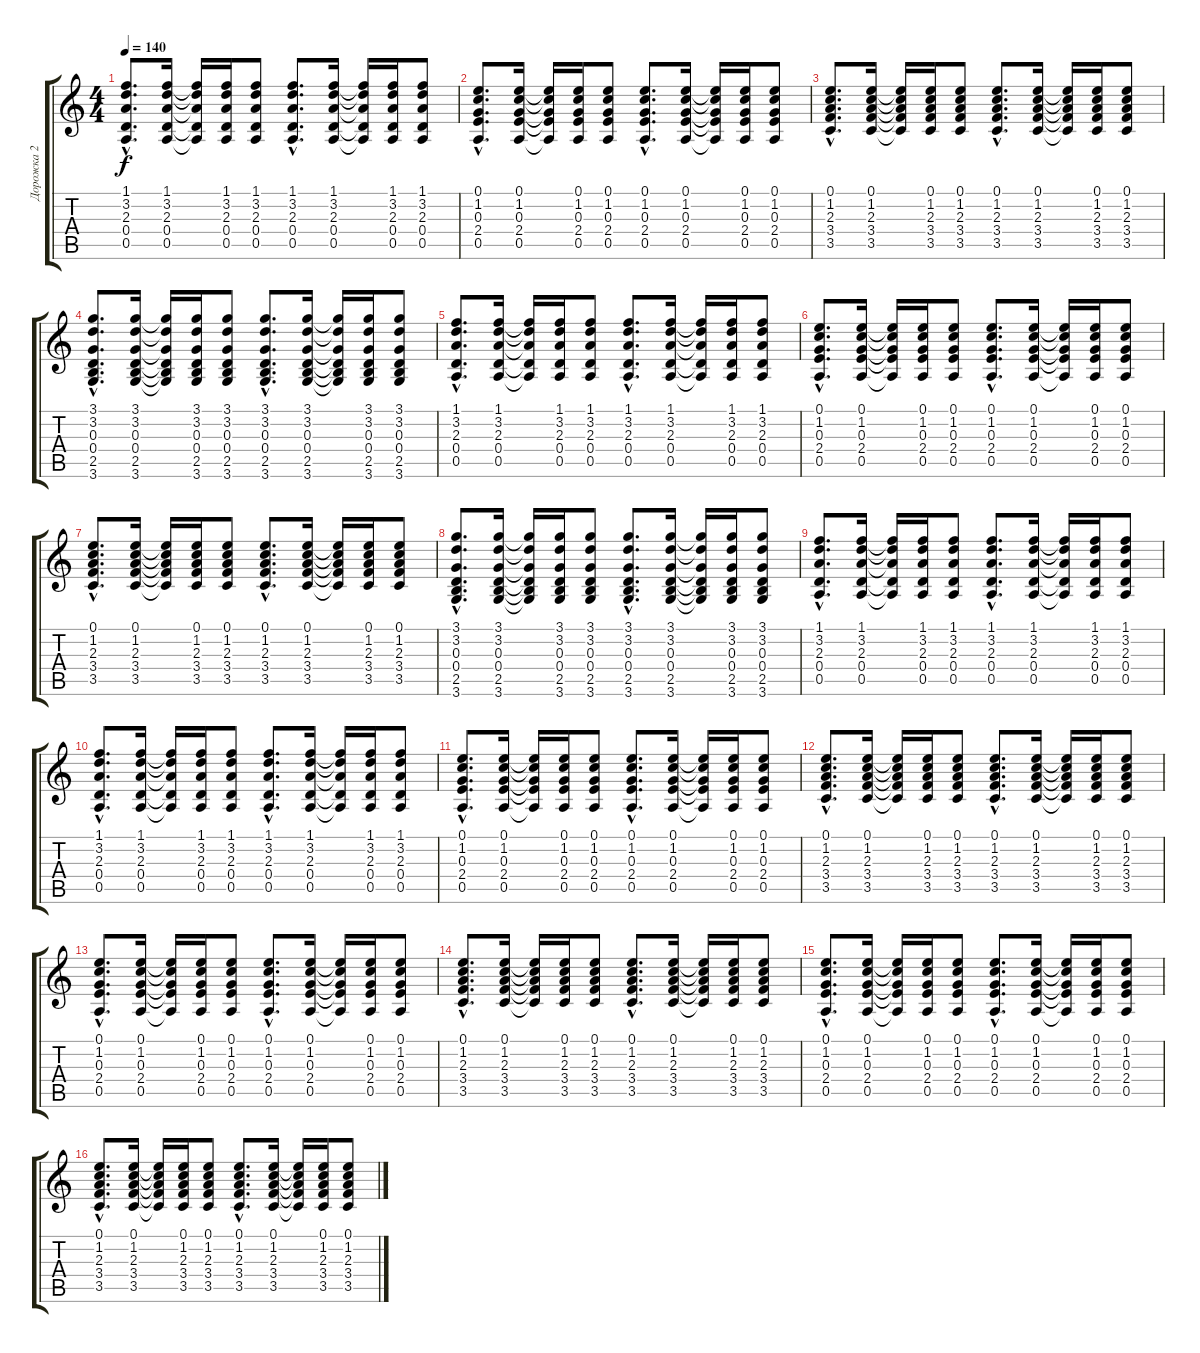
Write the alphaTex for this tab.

\track ("Дорожка 2" "Дорожка 2") {instrument acousticguitarsteel}
\staff {score tabs}
\tuning (E4 B3 G3 D3 A2 E2) {hide}
\ts (4 4)
\tempo 140
\clef g2
\ks c
(1.1{hac} 3.2{hac} 2.3{hac} 0.4{hac} 0.5{hac}).8{d dy f} (1.1 3.2 2.3 0.4 0.5).16 (1.1{t} 3.2{t} 2.3{t} 0.4{t} 0.5{t}).16 (1.1 3.2 2.3 0.4 0.5).16 (1.1 3.2 2.3 0.4 0.5).8 (1.1{hac} 3.2{hac} 2.3{hac} 0.4{hac} 0.5{hac}).8{d} (1.1 3.2 2.3 0.4 0.5).16 (1.1{t} 3.2{t} 2.3{t} 0.4{t} 0.5{t}).16 (1.1 3.2 2.3 0.4 0.5).16 (1.1 3.2 2.3 0.4 0.5).8 |
(0.1{hac} 1.2{hac} 0.3{hac} 2.4{hac} 0.5{hac}).8{d} (0.1 1.2 0.3 2.4 0.5).16 (0.1{t} 1.2{t} 0.3{t} 2.4{t} 0.5{t}).16 (0.1 1.2 0.3 2.4 0.5).16 (0.1 1.2 0.3 2.4 0.5).8 (0.1{hac} 1.2{hac} 0.3{hac} 2.4{hac} 0.5{hac}).8{d} (0.1 1.2 0.3 2.4 0.5).16 (0.1{t} 1.2{t} 0.3{t} 2.4{t} 0.5{t}).16 (0.1 1.2 0.3 2.4 0.5).16 (0.1 1.2 0.3 2.4 0.5).8 |
(0.1{hac} 1.2{hac} 2.3{hac} 3.4{hac} 3.5{hac}).8{d} (0.1 1.2 2.3 3.4 3.5).16 (0.1{t} 1.2{t} 2.3{t} 3.4{t} 3.5{t}).16 (0.1 1.2 2.3 3.4 3.5).16 (0.1 1.2 2.3 3.4 3.5).8 (0.1{hac} 1.2{hac} 2.3{hac} 3.4{hac} 3.5{hac}).8{d} (0.1 1.2 2.3 3.4 3.5).16 (0.1{t} 1.2{t} 2.3{t} 3.4{t} 3.5{t}).16 (0.1 1.2 2.3 3.4 3.5).16 (0.1 1.2 2.3 3.4 3.5).8 |
(3.1{hac} 3.2{hac} 0.3{hac} 0.4{hac} 2.5{hac} 3.6{hac}).8{d} (3.1 3.2 0.3 0.4 2.5 3.6).16 (3.1{t} 3.2{t} 0.3{t} 0.4{t} 2.5{t} 3.6{t}).16 (3.1 3.2 0.3 0.4 2.5 3.6).16 (3.1 3.2 0.3 0.4 2.5 3.6).8 (3.1{hac} 3.2{hac} 0.3{hac} 0.4{hac} 2.5{hac} 3.6{hac}).8{d} (3.1 3.2 0.3 0.4 2.5 3.6).16 (3.1{t} 3.2{t} 0.3{t} 0.4{t} 2.5{t} 3.6{t}).16 (3.1 3.2 0.3 0.4 2.5 3.6).16 (3.1 3.2 0.3 0.4 2.5 3.6).8 |
(1.1{hac} 3.2{hac} 2.3{hac} 0.4{hac} 0.5{hac}).8{d} (1.1 3.2 2.3 0.4 0.5).16 (1.1{t} 3.2{t} 2.3{t} 0.4{t} 0.5{t}).16 (1.1 3.2 2.3 0.4 0.5).16 (1.1 3.2 2.3 0.4 0.5).8 (1.1{hac} 3.2{hac} 2.3{hac} 0.4{hac} 0.5{hac}).8{d} (1.1 3.2 2.3 0.4 0.5).16 (1.1{t} 3.2{t} 2.3{t} 0.4{t} 0.5{t}).16 (1.1 3.2 2.3 0.4 0.5).16 (1.1 3.2 2.3 0.4 0.5).8 |
(0.1{hac} 1.2{hac} 0.3{hac} 2.4{hac} 0.5{hac}).8{d} (0.1 1.2 0.3 2.4 0.5).16 (0.1{t} 1.2{t} 0.3{t} 2.4{t} 0.5{t}).16 (0.1 1.2 0.3 2.4 0.5).16 (0.1 1.2 0.3 2.4 0.5).8 (0.1{hac} 1.2{hac} 0.3{hac} 2.4{hac} 0.5{hac}).8{d} (0.1 1.2 0.3 2.4 0.5).16 (0.1{t} 1.2{t} 0.3{t} 2.4{t} 0.5{t}).16 (0.1 1.2 0.3 2.4 0.5).16 (0.1 1.2 0.3 2.4 0.5).8 |
(0.1{hac} 1.2{hac} 2.3{hac} 3.4{hac} 3.5{hac}).8{d} (0.1 1.2 2.3 3.4 3.5).16 (0.1{t} 1.2{t} 2.3{t} 3.4{t} 3.5{t}).16 (0.1 1.2 2.3 3.4 3.5).16 (0.1 1.2 2.3 3.4 3.5).8 (0.1{hac} 1.2{hac} 2.3{hac} 3.4{hac} 3.5{hac}).8{d} (0.1 1.2 2.3 3.4 3.5).16 (0.1{t} 1.2{t} 2.3{t} 3.4{t} 3.5{t}).16 (0.1 1.2 2.3 3.4 3.5).16 (0.1 1.2 2.3 3.4 3.5).8 |
(3.1{hac} 3.2{hac} 0.3{hac} 0.4{hac} 2.5{hac} 3.6{hac}).8{d} (3.1 3.2 0.3 0.4 2.5 3.6).16 (3.1{t} 3.2{t} 0.3{t} 0.4{t} 2.5{t} 3.6{t}).16 (3.1 3.2 0.3 0.4 2.5 3.6).16 (3.1 3.2 0.3 0.4 2.5 3.6).8 (3.1{hac} 3.2{hac} 0.3{hac} 0.4{hac} 2.5{hac} 3.6{hac}).8{d} (3.1 3.2 0.3 0.4 2.5 3.6).16 (3.1{t} 3.2{t} 0.3{t} 0.4{t} 2.5{t} 3.6{t}).16 (3.1 3.2 0.3 0.4 2.5 3.6).16 (3.1 3.2 0.3 0.4 2.5 3.6).8 |
(1.1{hac} 3.2{hac} 2.3{hac} 0.4{hac} 0.5{hac}).8{d} (1.1 3.2 2.3 0.4 0.5).16 (1.1{t} 3.2{t} 2.3{t} 0.4{t} 0.5{t}).16 (1.1 3.2 2.3 0.4 0.5).16 (1.1 3.2 2.3 0.4 0.5).8 (1.1{hac} 3.2{hac} 2.3{hac} 0.4{hac} 0.5{hac}).8{d} (1.1 3.2 2.3 0.4 0.5).16 (1.1{t} 3.2{t} 2.3{t} 0.4{t} 0.5{t}).16 (1.1 3.2 2.3 0.4 0.5).16 (1.1 3.2 2.3 0.4 0.5).8 |
(1.1{hac} 3.2{hac} 2.3{hac} 0.4{hac} 0.5{hac}).8{d} (1.1 3.2 2.3 0.4 0.5).16 (1.1{t} 3.2{t} 2.3{t} 0.4{t} 0.5{t}).16 (1.1 3.2 2.3 0.4 0.5).16 (1.1 3.2 2.3 0.4 0.5).8 (1.1{hac} 3.2{hac} 2.3{hac} 0.4{hac} 0.5{hac}).8{d} (1.1 3.2 2.3 0.4 0.5).16 (1.1{t} 3.2{t} 2.3{t} 0.4{t} 0.5{t}).16 (1.1 3.2 2.3 0.4 0.5).16 (1.1 3.2 2.3 0.4 0.5).8 |
(0.1{hac} 1.2{hac} 0.3{hac} 2.4{hac} 0.5{hac}).8{d} (0.1 1.2 0.3 2.4 0.5).16 (0.1{t} 1.2{t} 0.3{t} 2.4{t} 0.5{t}).16 (0.1 1.2 0.3 2.4 0.5).16 (0.1 1.2 0.3 2.4 0.5).8 (0.1{hac} 1.2{hac} 0.3{hac} 2.4{hac} 0.5{hac}).8{d} (0.1 1.2 0.3 2.4 0.5).16 (0.1{t} 1.2{t} 0.3{t} 2.4{t} 0.5{t}).16 (0.1 1.2 0.3 2.4 0.5).16 (0.1 1.2 0.3 2.4 0.5).8 |
(0.1{hac} 1.2{hac} 2.3{hac} 3.4{hac} 3.5{hac}).8{d} (0.1 1.2 2.3 3.4 3.5).16 (0.1{t} 1.2{t} 2.3{t} 3.4{t} 3.5{t}).16 (0.1 1.2 2.3 3.4 3.5).16 (0.1 1.2 2.3 3.4 3.5).8 (0.1{hac} 1.2{hac} 2.3{hac} 3.4{hac} 3.5{hac}).8{d} (0.1 1.2 2.3 3.4 3.5).16 (0.1{t} 1.2{t} 2.3{t} 3.4{t} 3.5{t}).16 (0.1 1.2 2.3 3.4 3.5).16 (0.1 1.2 2.3 3.4 3.5).8 |
(0.1{hac} 1.2{hac} 0.3{hac} 2.4{hac} 0.5{hac}).8{d} (0.1 1.2 0.3 2.4 0.5).16 (0.1{t} 1.2{t} 0.3{t} 2.4{t} 0.5{t}).16 (0.1 1.2 0.3 2.4 0.5).16 (0.1 1.2 0.3 2.4 0.5).8 (0.1{hac} 1.2{hac} 0.3{hac} 2.4{hac} 0.5{hac}).8{d} (0.1 1.2 0.3 2.4 0.5).16 (0.1{t} 1.2{t} 0.3{t} 2.4{t} 0.5{t}).16 (0.1 1.2 0.3 2.4 0.5).16 (0.1 1.2 0.3 2.4 0.5).8 |
(0.1{hac} 1.2{hac} 2.3{hac} 3.4{hac} 3.5{hac}).8{d} (0.1 1.2 2.3 3.4 3.5).16 (0.1{t} 1.2{t} 2.3{t} 3.4{t} 3.5{t}).16 (0.1 1.2 2.3 3.4 3.5).16 (0.1 1.2 2.3 3.4 3.5).8 (0.1{hac} 1.2{hac} 2.3{hac} 3.4{hac} 3.5{hac}).8{d} (0.1 1.2 2.3 3.4 3.5).16 (0.1{t} 1.2{t} 2.3{t} 3.4{t} 3.5{t}).16 (0.1 1.2 2.3 3.4 3.5).16 (0.1 1.2 2.3 3.4 3.5).8 |
(0.1{hac} 1.2{hac} 0.3{hac} 2.4{hac} 0.5{hac}).8{d} (0.1 1.2 0.3 2.4 0.5).16 (0.1{t} 1.2{t} 0.3{t} 2.4{t} 0.5{t}).16 (0.1 1.2 0.3 2.4 0.5).16 (0.1 1.2 0.3 2.4 0.5).8 (0.1{hac} 1.2{hac} 0.3{hac} 2.4{hac} 0.5{hac}).8{d} (0.1 1.2 0.3 2.4 0.5).16 (0.1{t} 1.2{t} 0.3{t} 2.4{t} 0.5{t}).16 (0.1 1.2 0.3 2.4 0.5).16 (0.1 1.2 0.3 2.4 0.5).8 |
(0.1{hac} 1.2{hac} 2.3{hac} 3.4{hac} 3.5{hac}).8{d} (0.1 1.2 2.3 3.4 3.5).16 (0.1{t} 1.2{t} 2.3{t} 3.4{t} 3.5{t}).16 (0.1 1.2 2.3 3.4 3.5).16 (0.1 1.2 2.3 3.4 3.5).8 (0.1{hac} 1.2{hac} 2.3{hac} 3.4{hac} 3.5{hac}).8{d} (0.1 1.2 2.3 3.4 3.5).16 (0.1{t} 1.2{t} 2.3{t} 3.4{t} 3.5{t}).16 (0.1 1.2 2.3 3.4 3.5).16 (0.1 1.2 2.3 3.4 3.5).8
